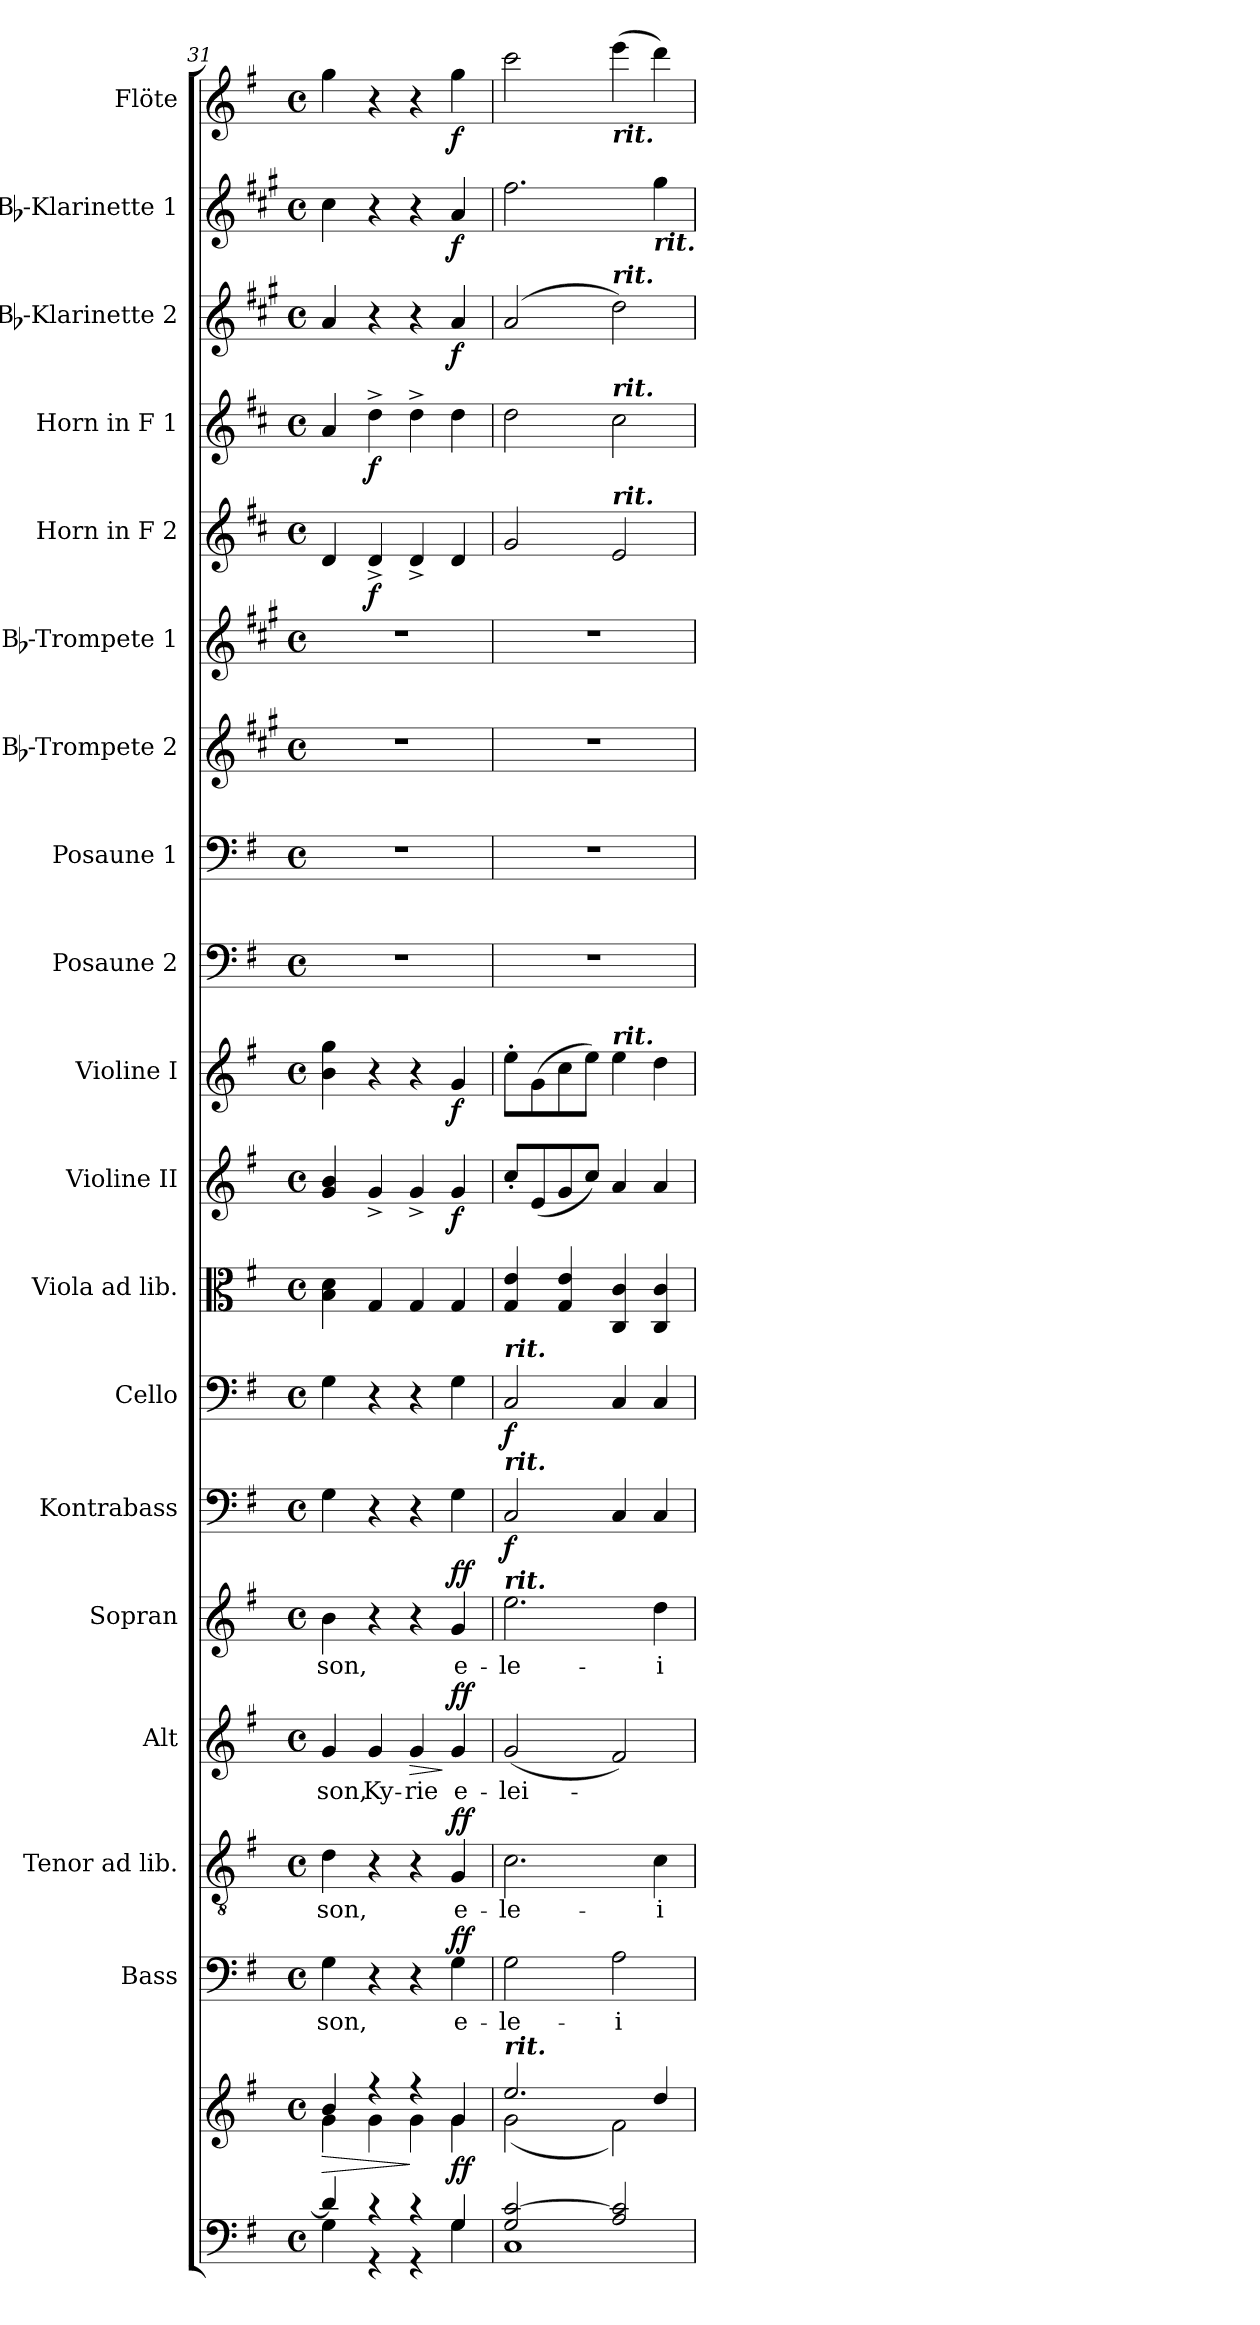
**kern	**kern	**dynam	**kern	**text	**dynam	**kern	**text	**dynam	**kern	**text	**dynam	**kern	**text	**dynam	**kern	**dynam	**kern	**dynam	**kern	**kern	**dynam	**kern	**dynam	**kern	**kern	**kern	**kern	**kern	**dynam	**kern	**dynam	**kern	**dynam	**kern	**dynam	**kern	**dynam
*part19	*part19	*part19	*part18	*part18	*part18	*part17	*part17	*part17	*part16	*part16	*part16	*part15	*part15	*part15	*part14	*part14	*part13	*part13	*part12	*part11	*part11	*part10	*part10	*part9	*part8	*part7	*part6	*part5	*part5	*part4	*part4	*part3	*part3	*part2	*part2	*part1	*part1
*staff20	*staff19	*staff19/20	*staff18	*staff18	*staff18	*staff17	*staff17	*staff17	*staff16	*staff16	*staff16	*staff15	*staff15	*staff15	*staff14	*staff14	*staff13	*staff13	*staff12	*staff11	*staff11	*staff10	*staff10	*staff9	*staff8	*staff7	*staff6	*staff5	*staff5	*staff4	*staff4	*staff3	*staff3	*staff2	*staff2	*staff1	*staff1
*	*	*	*I"Bass	*	*	*I"Tenor ad lib.	*	*	*I"Alt	*	*	*I"Sopran	*	*	*I"Kontrabass	*	*I"Cello	*	*I"Viola ad lib.	*I"Violine II	*	*I"Violine I	*	*I"Posaune 2	*I"Posaune 1	*I"Bb-Trompete 2	*I"Bb-Trompete 1	*I"Horn in F 2	*	*I"Horn in F 1	*	*I"Bb-Klarinette 2	*	*I"Bb-Klarinette 1	*	*I"Flöte	*
*	*	*	*I'B.	*	*	*I'T.	*	*	*I'A.	*	*	*I'S.	*	*	*I'Kb.	*	*	*	*I'Vla.	*I'Vl. II	*	*I'Vl. I	*	*I'Pos. 2	*I'Pos. 1	*I'Bb Trp. 2	*I'Bb Trp. 1	*	*	*	*	*I'Bb Kl. 2	*	*I'Bb Kl. 1	*	*I'Fl.	*
*clefF4	*clefG2	*	*clefF4	*	*	*clefGv2	*	*	*clefG2	*	*	*clefG2	*	*	*clefF4	*	*clefF4	*	*clefC3	*clefG2	*	*clefG2	*	*clefF4	*clefF4	*clefG2	*clefG2	*clefG2	*	*clefG2	*	*clefG2	*	*clefG2	*	*clefG2	*
*	*	*	*	*	*	*	*	*	*	*	*	*	*	*	*ITrd7c12	*	*	*	*	*	*	*	*	*	*	*ITrd1c2	*ITrd1c2	*ITrd4c7	*	*ITrd4c7	*	*ITrd1c2	*	*ITrd1c2	*	*	*
*k[f#]	*k[f#]	*	*k[f#]	*	*	*k[f#]	*	*	*k[f#]	*	*	*k[f#]	*	*	*k[f#]	*	*k[f#]	*	*k[f#]	*k[f#]	*	*k[f#]	*	*k[f#]	*k[f#]	*k[f#]	*k[f#]	*k[f#]	*	*k[f#]	*	*k[f#]	*	*k[f#]	*	*k[f#]	*
*G:	*G:	*	*G:	*	*	*G:	*	*	*G:	*	*	*G:	*	*	*G:	*	*G:	*	*G:	*G:	*	*G:	*	*G:	*G:	*G:	*G:	*G:	*	*G:	*	*G:	*	*G:	*	*G:	*
*M4/4	*M4/4	*	*M4/4	*	*	*M4/4	*	*	*M4/4	*	*	*M4/4	*	*	*M4/4	*	*M4/4	*	*M4/4	*M4/4	*	*M4/4	*	*M4/4	*M4/4	*M4/4	*M4/4	*M4/4	*	*M4/4	*	*M4/4	*	*M4/4	*	*M4/4	*
*met(c)	*met(c)	*	*met(c)	*	*	*met(c)	*	*	*met(c)	*	*	*met(c)	*	*	*met(c)	*	*met(c)	*	*met(c)	*met(c)	*	*met(c)	*	*met(c)	*met(c)	*met(c)	*met(c)	*met(c)	*	*met(c)	*	*met(c)	*	*met(c)	*	*met(c)	*
=31	=31	=31	=31	=31	=31	=31	=31	=31	=31	=31	=31	=31	=31	=31	=31	=31	=31	=31	=31	=31	=31	=31	=31	=31	=31	=31	=31	=31	=31	=31	=31	=31	=31	=31	=31	=31	=31
*^	*	*	*	*	*	*	*	*	*	*	*	*	*	*	*	*	*	*	*	*	*	*	*	*	*	*	*	*	*	*	*	*	*	*	*	*	*
!	!	!	!LO:HP:b	!	!LO:LY:b	!	!	!LO:LY:b	!	!	!LO:LY:b	!	!	!LO:LY:b	!	!	!	!	!	!	!	!	!	!	!	!	!	!	!	!	!	!	!	!	!	!	!	!
*	*	*^	*	*	*	*	*	*	*	*	*	*	*	*	*	*	*	*	*	*	*	*	*	*	*	*	*	*	*	*	*	*	*	*	*	*	*	*
4d/]	4G\	4b/	4g\	>	4G\	-son,	.	4d\	-son,	.	4g/	-son,	.	4b\	-son,	.	4GG\	.	4G\	.	4B\ 4d\	4g/ 4b/	.	4b\ 4gg\	.	1r	1r	1r	1r	4G/	.	4d/	.	4g/	.	4b\	.	4gg\	.
!	!	!	!	!	!	!	!	!	!	!	!	!LO:LY:b	!	!	!	!	!	!	!	!	!	!	!	!	!	!	!	!	!	!	!LO:DY:b	!	!LO:DY:b	!	!	!	!	!	!
4r	4r	4ree	4g\	.	4r	.	.	4r	.	.	4g/	Ky-	.	4r	.	.	4r	.	4r	.	4G/	4g^</	.	4r	.	.	.	.	.	4G^</	f	4g^>\	f	4r	.	4r	.	4r	.
!	!	!	!	!	!	!	!	!	!	!	!	!LO:LY:b	!LO:HP:b	!	!	!	!	!	!	!	!	!	!	!	!	!	!	!	!	!	!	!	!	!	!	!	!	!	!
4r	4r	4ree	4g\	]	4r	.	.	4r	.	.	4g/	-rie	>	4r	.	.	4r	.	4r	.	4G/	4g^</	.	4r	.	.	.	.	.	4G^</	.	4g^>\	.	4r	.	4r	.	4r	.
!	!	!	!	!LO:DY:b	!	!LO:LY:b	!LO:DY:a	!	!LO:LY:b	!LO:DY:a	!	!LO:LY:b	!LO:DY:n=1:a	!	!LO:LY:b	!LO:DY:a	!	!	!	!	!	!	!LO:DY:b	!	!LO:DY:b	!	!	!	!	!	!	!	!	!	!LO:DY:b	!	!LO:DY:b	!	!LO:DY:b
4G/	4G\	4g/	4g\	ff	4G\	e-	ff	4G/	e-	ff	4g/	e-	] ff	4g/	e-	ff	4GG\	.	4G\	.	4G/	4g/	f	4g/	f	.	.	.	.	4G/	.	4g\	.	4g/	f	4g/	f	4gg\	f
=32	=32	=32	=32	=32	=32	=32	=32	=32	=32	=32	=32	=32	=32	=32	=32	=32	=32	=32	=32	=32	=32	=32	=32	=32	=32	=32	=32	=32	=32	=32	=32	=32	=32	=32	=32	=32	=32	=32	=32
!	!	!	!	!	!	!	!	!	!	!	!	!	!	!	!	!	!	!	!LO:TX:a:Bi:t=rit.	!	!	!	!	!	!	!	!	!	!	!	!	!	!	!	!	!	!	!	!
!	!	!	!	!	!	!	!	!	!	!	!	!	!	!	!	!	!LO:TX:a:Bi:t=rit.	!	!	!	!	!	!	!	!	!	!	!	!	!	!	!	!	!	!	!	!	!	!
!	!	!	!	!	!	!	!	!	!	!	!	!	!	!LO:TX:a:Bi:t=rit.	!	!	!	!	!	!	!	!	!	!	!	!	!	!	!	!	!	!	!	!	!	!	!	!	!
!	!	!LO:TX:a:Bi:t=rit.	!	!	!	!	!	!	!	!	!	!	!	!	!	!	!	!	!	!	!	!	!	!	!	!	!	!	!	!	!	!	!	!	!	!	!	!	!
!	!	!	!	!	!	!LO:LY:b	!	!	!LO:LY:b	!	!	!LO:LY:b	!	!	!LO:LY:b	!	!	!LO:DY:b	!	!LO:DY:b	!	!	!	!	!	!	!	!	!	!	!	!	!	!	!	!	!	!	!
2G/ [>2c/	1C	2.ee/	(<2g\	.	2G\	-le-	.	2.c\	-le-	.	(<2g/	-lei-	.	2.ee\	-le-	.	2CC/	f	2C/	f	4G/ 4e/	8cc'</L	.	8ee'>\L	.	1r	1r	1r	1r	2c/	.	2g\	.	(2g/	.	2.ee\	.	2ccc\	.
.	.	.	.	.	.	.	.	.	.	.	.	.	.	.	.	.	.	.	.	.	.	(<8e/	.	(>8g\	.	.	.	.	.	.	.	.	.	.	.	.	.	.	.
.	.	.	.	.	.	.	.	.	.	.	.	.	.	.	.	.	.	.	.	.	4G/ 4e/	8g/	.	8cc\	.	.	.	.	.	.	.	.	.	.	.	.	.	.	.
.	.	.	.	.	.	.	.	.	.	.	.	.	.	.	.	.	.	.	.	.	.	8cc/J)	.	8ee\J)	.	.	.	.	.	.	.	.	.	.	.	.	.	.	.
!	!	!	!	!	!	!	!	!	!	!	!	!	!	!	!	!	!	!	!	!	!	!	!	!	!	!	!	!	!	!	!	!	!	!	!	!	!	!LO:TX:b:Bi:t=rit.	!
!	!	!	!	!	!	!	!	!	!	!	!	!	!	!	!	!	!	!	!	!	!	!	!	!	!	!	!	!	!	!	!	!	!	!LO:TX:a:Bi:t=rit.	!	!	!	!	!
!	!	!	!	!	!	!	!	!	!	!	!	!	!	!	!	!	!	!	!	!	!	!	!	!	!	!	!	!	!	!	!	!LO:TX:a:Bi:t=rit.	!	!	!	!	!	!	!
!	!	!	!	!	!	!	!	!	!	!	!	!	!	!	!	!	!	!	!	!	!	!	!	!	!	!	!	!	!	!LO:TX:a:Bi:t=rit.	!	!	!	!	!	!	!	!	!
!	!	!	!	!	!	!	!	!	!	!	!	!	!	!	!	!	!	!	!	!	!	!	!	!LO:TX:a:Bi:t=rit.	!	!	!	!	!	!	!	!	!	!	!	!	!	!	!
!	!	!	!	!	!	!LO:LY:b	!	!	!	!	!	!	!	!	!	!	!	!	!	!	!	!	!	!	!	!	!	!	!	!	!	!	!	!	!	!	!	!	!
2A/ 2c/]	.	.	2f#\)	.	2A\	-i-	.	.	.	.	2f#/)	.	.	.	.	.	4CC/	.	4C/	.	4C/ 4c/	4a/	.	4ee\	.	.	.	.	.	2A/	.	2f#\	.	2cc\)	.	.	.	(>4eee\	.
!	!	!	!	!	!	!	!	!	!	!	!	!	!	!	!	!	!	!	!	!	!	!	!	!	!	!	!	!	!	!	!	!	!	!	!	!LO:TX:b:Bi:t=rit.	!	!	!
!	!	!	!	!	!	!	!	!	!LO:LY:b	!	!	!	!	!	!LO:LY:b	!	!	!	!	!	!	!	!	!	!	!	!	!	!	!	!	!	!	!	!	!	!	!	!
.	.	4dd/	.	.	.	.	.	4c\	-i-	.	.	.	.	4dd\	-i-	.	4CC/	.	4C/	.	4C/ 4c/	4a/	.	4dd\	.	.	.	.	.	.	.	.	.	.	.	4ff#\	.	4ddd\)	.
*v	*v	*	*	*	*	*	*	*	*	*	*	*	*	*	*	*	*	*	*	*	*	*	*	*	*	*	*	*	*	*	*	*	*	*	*	*	*	*	*
*	*v	*v	*	*	*	*	*	*	*	*	*	*	*	*	*	*	*	*	*	*	*	*	*	*	*	*	*	*	*	*	*	*	*	*	*	*	*	*
=	=	=	=	=	=	=	=	=	=	=	=	=	=	=	=	=	=	=	=	=	=	=	=	=	=	=	=	=	=	=	=	=	=	=	=	=	=
*-	*-	*-	*-	*-	*-	*-	*-	*-	*-	*-	*-	*-	*-	*-	*-	*-	*-	*-	*-	*-	*-	*-	*-	*-	*-	*-	*-	*-	*-	*-	*-	*-	*-	*-	*-	*-	*-
